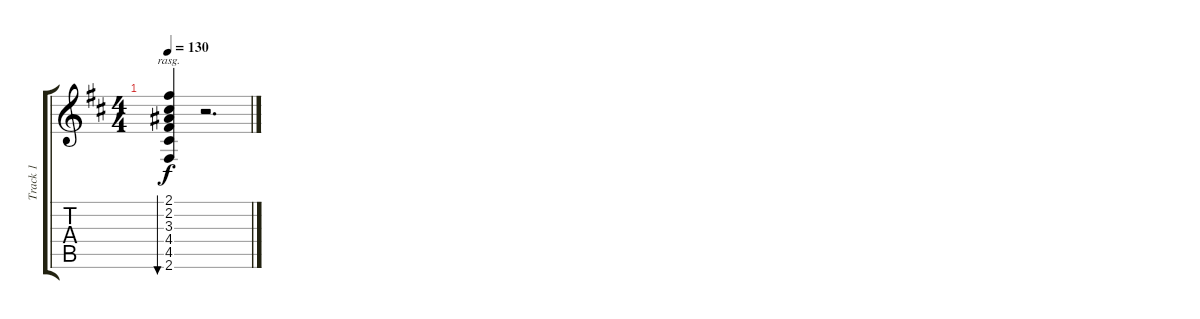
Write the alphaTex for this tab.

\track ("Track 1" "Track 1") {instrument acousticguitarnylon}
\staff {score tabs}
\tuning (E4 B3 G3 D3 A2 E2) {hide}
\ts (4 4)
\tempo 130
\clef g2
\ks d
(2.1 2.2 3.3 4.4 4.5 2.6).4{bu 240 rasg ii dy f} r.2{d}
